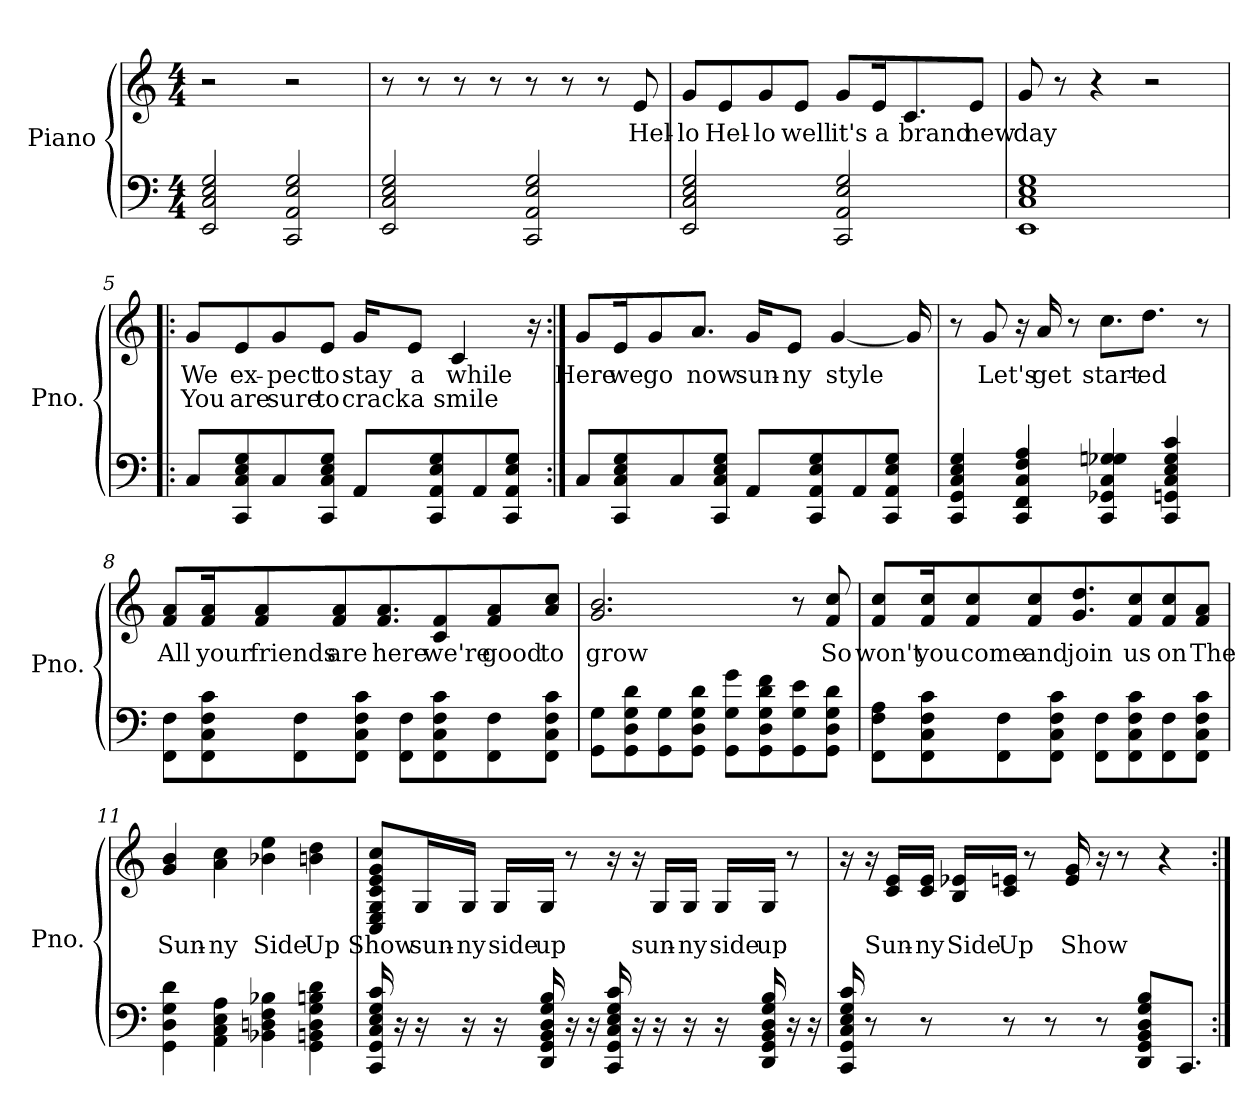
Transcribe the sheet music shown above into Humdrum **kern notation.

**kern	**kern	**text	**text
*part1	*part1	*part1	*part1
*staff2	*staff1	*staff1	*staff1
*I"Piano	*	*	*
*I'Pno.	*	*	*
*clefF4	*clefG2	*	*
*k[]	*k[]	*	*
*M4/4	*M4/4	*	*
*MM102	*MM102	*	*
=1	=1	=1	=1
2EE/ 2C/ 2E/ 2G/	2r	.	.
2CC/ 2AA/ 2E/ 2G/	2r	.	.
=2	=2	=2	=2
2EE/ 2C/ 2E/ 2G/	8r	.	.
.	8r	.	.
.	8r	.	.
.	8r	.	.
2CC/ 2AA/ 2E/ 2G/	8r	.	.
.	8r	.	.
.	8r	.	.
!	!	!LO:LY:b	!
.	8e/	Hel-	.
=3	=3	=3	=3
!	!	!LO:LY:b	!
2EE/ 2C/ 2E/ 2G/	8g/L	-lo	.
!	!	!LO:LY:b	!
.	8e/	Hel-	.
!	!	!LO:LY:b	!
.	8g/	-lo	.
!	!	!LO:LY:b	!
.	8e/J	well	.
!	!	!LO:LY:b	!
2CC/ 2AA/ 2E/ 2G/	8g/L	it's	.
!	!	!LO:LY:b	!
.	16e/K	a	.
!	!	!LO:LY:b	!
.	8.c/	brand	.
!	!	!LO:LY:b	!
.	8e/J	new	.
=4	=4	=4	=4
!	!	!LO:LY:b	!
1EE 1C 1E 1G	8g/	day	.
.	8r	.	.
.	4r	.	.
.	2r	.	.
!!LO:LB:g=z
=5!|:	=5!|:	=5!|:	=5!|:
!	!	!LO:LY:b	!LO:LY:b
8C/L	8g/L	We	You
!	!	!LO:LY:b	!LO:LY:b
8CC/ 8C/ 8E/ 8G/	8e/	ex-	are
!	!	!LO:LY:b	!LO:LY:b
8C/	8g/	-pect	sure
!	!	!LO:LY:b	!LO:LY:b
8CC/ 8C/ 8E/ 8G/J	8e/J	to	to
!	!	!LO:LY:b	!LO:LY:b
8AA/L	16g/KL	stay	crack
!	!	!LO:LY:b	!LO:LY:b
.	8e/J	a	a
8CC/ 8AA/ 8E/ 8G/	.	.	.
!	!	!LO:LY:b	!LO:LY:b
.	4c/	while	smile
8AA/	.	.	.
8CC/ 8AA/ 8E/ 8G/J	.	.	.
.	16r	.	.
=6:|!	=6:|!	=6:|!	=6:|!
!	!	!LO:LY:b	!
8C/L	8g/L	Here	.
!	!	!LO:LY:b	!
8CC/ 8C/ 8E/ 8G/	16e/K	we	.
!	!	!LO:LY:b	!
.	8g/	go	.
8C/	.	.	.
!	!	!LO:LY:b	!
.	8.a/J	now	.
8CC/ 8C/ 8E/ 8G/J	.	.	.
!	!	!LO:LY:b	!
8AA/L	16g/KL	sun-	.
!	!	!LO:LY:b	!
.	8e/J	-ny	.
8CC/ 8AA/ 8E/ 8G/	.	.	.
!	!	!LO:LY:b	!
.	[4g/	style	.
8AA/	.	.	.
8CC/ 8AA/ 8E/ 8G/J	.	.	.
.	16g/]	.	.
=7	=7	=7	=7
4CC/ 4GG/ 4C/ 4E/ 4G/	8r	.	.
!	!	!LO:LY:b	!
.	8g/	Let's	.
4CC/ 4FF/ 4C/ 4F/ 4A/	16r	.	.
!	!	!LO:LY:b	!
.	16a/	get	.
.	8r	.	.
!	!	!LO:LY:b	!
4CC/ 4GG-X/ 4C/ 4G-X/ 4Gn/	8.cc\L	start-	.
!	!	!LO:LY:b	!
.	8.dd\J	-ed	.
4CC/ 4GGn/ 4C/ 4E/ 4G/ 4c/	.	.	.
.	8r	.	.
!!LO:LB:g=z
=8	=8	=8	=8
!	!	!LO:LY:b	!
8FF\ 8F\L	8f/ 8a/L	All	.
!	!	!LO:LY:b	!
8FF\ 8C\ 8F\ 8c\	16f/ 16a/K	your	.
!	!	!LO:LY:b	!
.	8f/ 8a/	friends	.
8FF\ 8F\	.	.	.
!	!	!LO:LY:b	!
.	8f/ 8a/	are	.
8FF\ 8C\ 8F\ 8c\J	.	.	.
!	!	!LO:LY:b	!
.	8.f/ 8.a/	here	.
8FF\ 8F\L	.	.	.
!	!	!LO:LY:b	!
8FF\ 8C\ 8F\ 8c\	8c/ 8f/	we're	.
!	!	!LO:LY:b	!
8FF\ 8F\	8f/ 8a/	good	.
!	!	!LO:LY:b	!
8FF\ 8C\ 8F\ 8c\J	8a/ 8cc/J	to	.
=9	=9	=9	=9
!	!	!LO:LY:b	!
8GG\ 8G\L	2.g/ 2.b/	grow	.
8GG\ 8D\ 8G\ 8d\	.	.	.
8GG\ 8G\	.	.	.
8GG\ 8D\ 8G\ 8d\J	.	.	.
8GG\ 8G\ 8g\L	.	.	.
8GG\ 8D\ 8G\ 8d\ 8f\	.	.	.
8GG\ 8G\ 8e\	8r	.	.
!	!	!LO:LY:b	!
8GG\ 8D\ 8G\ 8d\J	8f/ 8cc/	So	.
=10	=10	=10	=10
!	!	!LO:LY:b	!
8FF\ 8F\ 8A\L	8f/ 8cc/L	won't	.
!	!	!LO:LY:b	!
8FF\ 8C\ 8F\ 8c\	16f/ 16cc/K	you	.
!	!	!LO:LY:b	!
.	8f/ 8cc/	come	.
8FF\ 8F\	.	.	.
!	!	!LO:LY:b	!
.	8f/ 8cc/	and	.
8FF\ 8C\ 8F\ 8c\J	.	.	.
!	!	!LO:LY:b	!
.	8.g/ 8.dd/	join	.
8FF\ 8F\L	.	.	.
!	!	!LO:LY:b	!
8FF\ 8C\ 8F\ 8c\	8f/ 8cc/	us	.
!	!	!LO:LY:b	!
8FF\ 8F\	8f/ 8cc/	on	.
!	!	!LO:LY:b	!
8FF\ 8C\ 8F\ 8c\J	8f/ 8a/J	The	.
!!LO:LB:g=z
=11	=11	=11	=11
!	!	!LO:LY:b	!
4GG\ 4D\ 4G\ 4d\	4g/ 4b/	Sun-	.
!	!	!LO:LY:b	!
4AA\ 4C\ 4E\ 4A\	4a\ 4cc\	-ny	.
!	!	!LO:LY:b	!
4BB-X\ 4Dn\ 4F\ 4B-X\	4b-X\ 4ee\	Side	.
!	!	!LO:LY:b	!
4GG\ 4BBn\ 4D\ 4G\ 4Bn\ 4d\	4bn\ 4dd\	Up	.
=12	=12	=12	=12
!	!	!LO:LY:b	!
16CC/ 16GG/ 16C/ 16E/ 16G/ 16c/	8C/ 8E/ 8G/ 8c/ 8e/ 8g/ 8cc/L	Show	.
16r	.	.	.
!	!	!LO:LY:b	!
16r	16G/L	sun-	.
!	!	!LO:LY:b	!
16r	16G/JJ	-ny	.
!	!	!LO:LY:b	!
16r	16G/LL	side	.
!	!	!LO:LY:b	!
16DD/ 16GG/ 16BB/ 16D/ 16G/ 16B/	16G/JJ	up	.
16r	8r	.	.
16r	.	.	.
16CC/ 16GG/ 16C/ 16E/ 16G/ 16c/	16r	.	.
16r	16r	.	.
!	!	!LO:LY:b	!
16r	16G/LL	sun-	.
!	!	!LO:LY:b	!
16r	16G/JJ	-ny	.
!	!	!LO:LY:b	!
16r	16G/LL	side	.
!	!	!LO:LY:b	!
16DD/ 16GG/ 16BB/ 16D/ 16G/ 16B/	16G/JJ	up	.
16r	8r	.	.
16r	.	.	.
=13	=13	=13	=13
16CC/ 16GG/ 16C/ 16E/ 16G/ 16c/	16r	.	.
8r	16r	.	.
!	!	!LO:LY:b	!
.	16c/ 16e/LL	Sun-	.
!	!	!LO:LY:b	!
8r	16c/ 16e/JJ	-ny	.
!	!	!LO:LY:b	!
.	16B/ 16e-X/LL	Side	.
!	!	!LO:LY:b	!
8r	16c/ 16en/JJ	Up	.
.	8r	.	.
8r	.	.	.
!	!	!LO:LY:b	!
.	16e/ 16g/	Show	.
8r	16r	.	.
.	8r	.	.
8DD/ 8GG/ 8BB/ 8D/ 8G/ 8B/L	.	.	.
.	4r	.	.
8.CC/J	.	.	.
=:|!	=:|!	=:|!	=:|!
*-	*-	*-	*-
